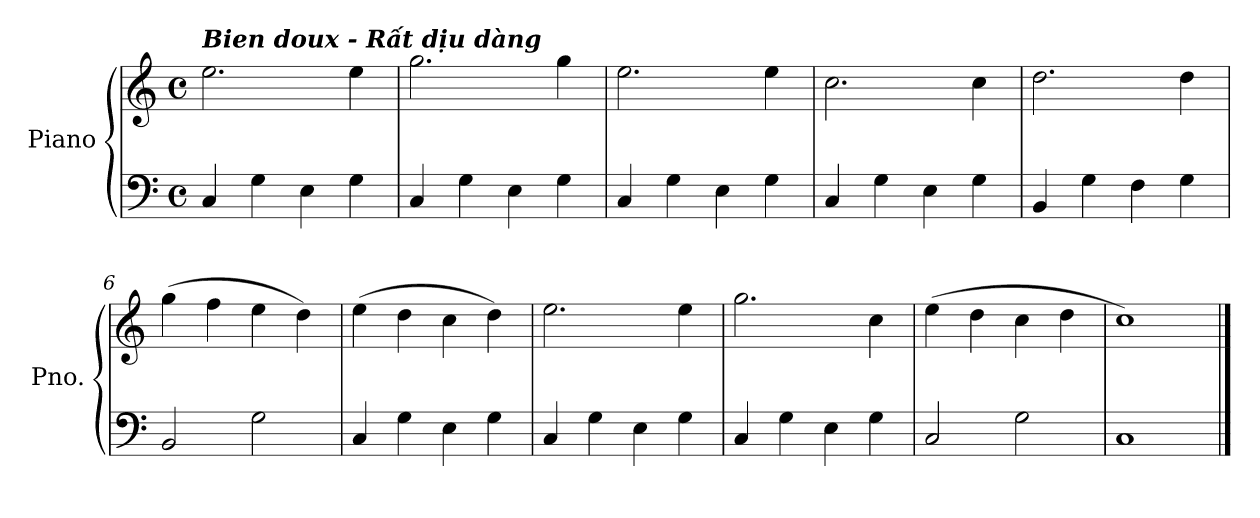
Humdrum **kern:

**kern	**kern
*part1	*part1
*staff2	*staff1
*I"Piano	*
*I'Pno.	*
*clefF4	*clefG2
*k[]	*k[]
*M4/4	*M4/4
*met(c)	*met(c)
=1	=1
!	!LO:TX:a:Bi:t=Bien doux - Rất dịu dàng
4C/	2.ee\
4G\	.
4E\	.
4G\	4ee\
=2	=2
4C/	2.gg\
4G\	.
4E\	.
4G\	4gg\
=3	=3
4C/	2.ee\
4G\	.
4E\	.
4G\	4ee\
=4	=4
4C/	2.cc\
4G\	.
4E\	.
4G\	4cc\
=5	=5
4BB/	2.dd\
4G\	.
4F\	.
4G\	4dd\
=6	=6
2BB/	(4gg\
.	4ff\
2G\	4ee\
.	4dd\)
!!LO:LB:g=z
=7	=7
4C/	(4ee\
4G\	4dd\
4E\	4cc\
4G\	4dd\)
=8	=8
4C/	2.ee\
4G\	.
4E\	.
4G\	4ee\
=9	=9
4C/	2.gg\
4G\	.
4E\	.
4G\	4cc\
=10	=10
2C/	(4ee\
.	4dd\
2G\	4cc\
.	4dd\
=11	=11
1C	1cc)
==	==
*-	*-
